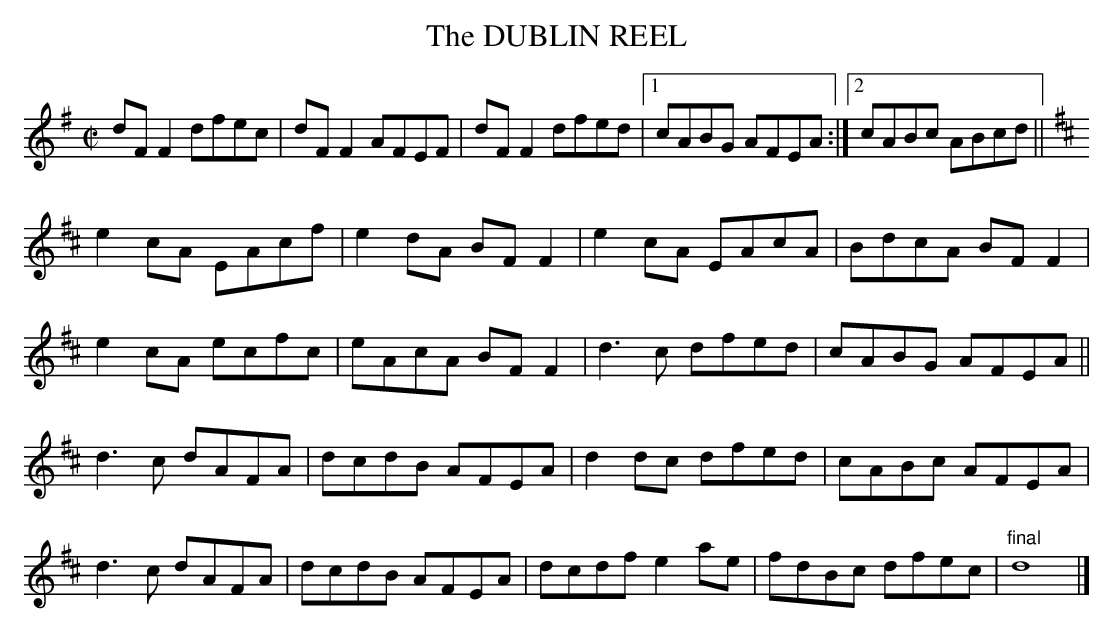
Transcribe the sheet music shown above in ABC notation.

X:1
T:DUBLIN REEL, The
M:C|
L:1/8
K:G
dFF2 dfec|dFF2 AFEF|dFF2 dfed|1 cABG AFEA:|2 cABc ABcd||
K:D
e2 cA EAcf|e2dA BFF2|e2 cA EAcA|BdcA BFF2|
e2 cA ecfc|eAcA BFF2|d3c dfed|cABG AFEA||
d3c dAFA|dcdB AFEA|d2dc dfed|cABc AFEA|
d3c dAFA|dcdB AFEA|dcdf e2ae|fdBc dfec|"final"d8|]
